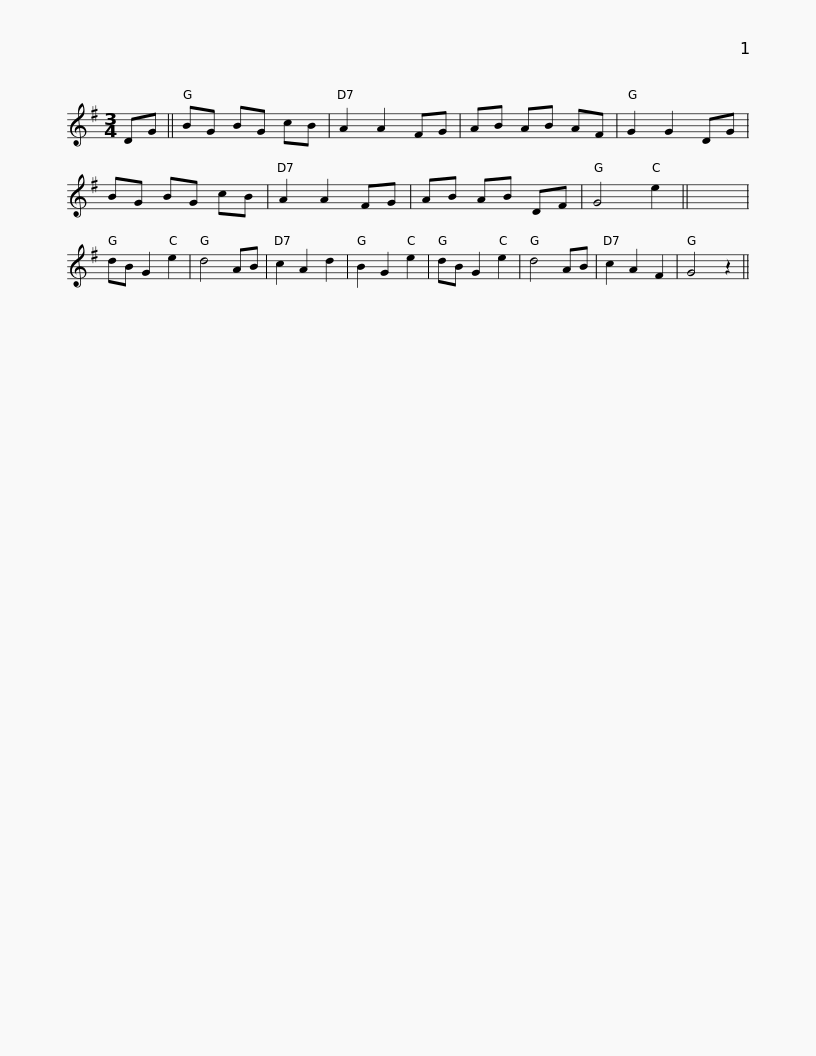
X:1
L:1/8
M:3/4
I:linebreak $
K:G
V:1 treble
V:1
 DG || BG BG cB | A2 A2 FG | AB AB AF | G2 G2 DG | %5
 BG BG cB | A2 A2 FG | AB AB DF | G4 e2 || x6 |$ %10
 dB G2 e2 | d4 AB | c2 A2 d2 | B2 G2 e2 | dB G2 e2 | %15
 d4 AB | c2 A2 F2 | G4 z2 || %18
